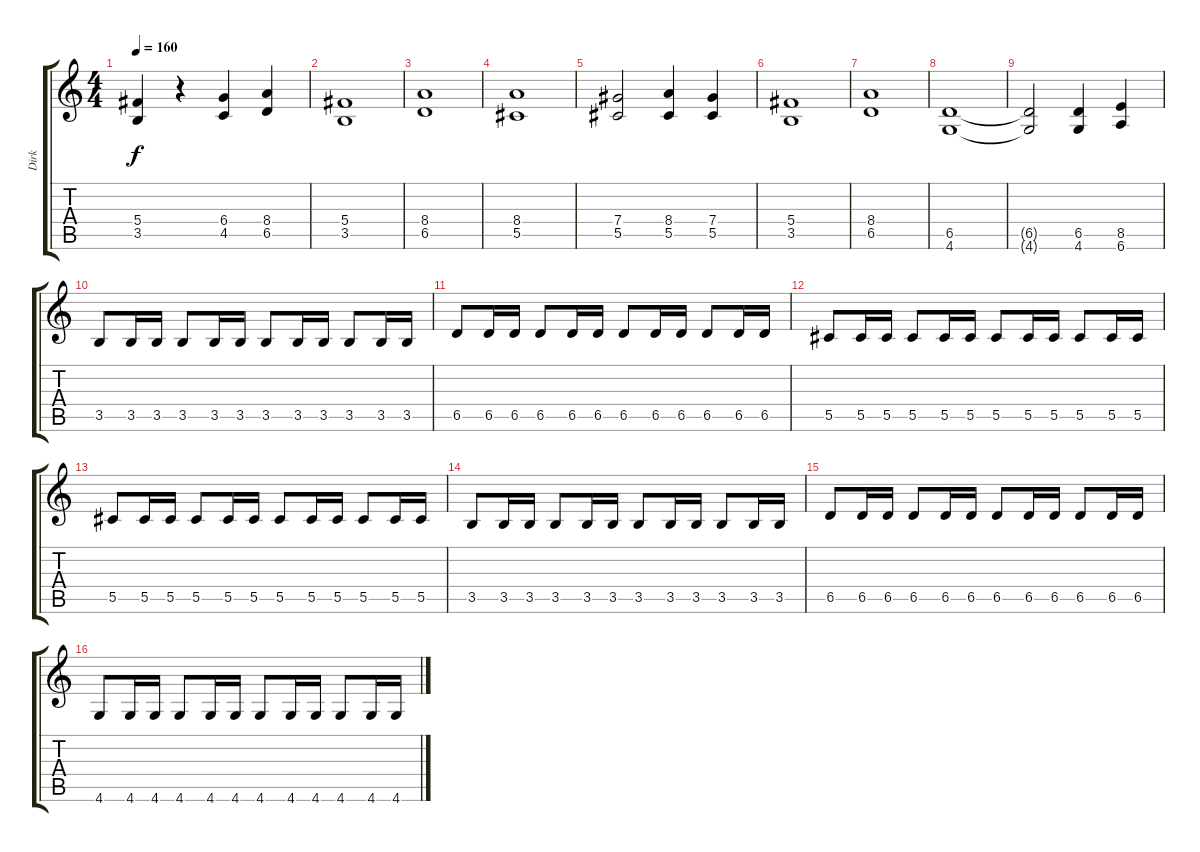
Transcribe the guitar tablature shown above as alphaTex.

\track ("Dirk" "Dirk") {instrument distortionguitar}
\staff {score tabs}
\tuning (Eb4 Bb3 Gb3 Db3 Ab2 Eb2) {hide}
\ts (4 4)
\tempo 160
\clef g2
\ks c
(5.4 3.5).4{dy f} r.4 (6.4 4.5).4 (8.4 6.5).4 |
(5.4 3.5).1 |
(8.4 6.5).1 |
(8.4 5.5).1 |
(7.4 5.5).2 (8.4 5.5).4 (7.4 5.5).4 |
(5.4 3.5).1 |
(8.4 6.5).1 |
(6.5 4.6).1 |
(6.5{t} 4.6{t}).2 (6.5 4.6).4 (8.5 6.6).4 |
3.5.8 3.5.16 3.5.16 3.5.8 3.5.16 3.5.16 3.5.8 3.5.16 3.5.16 3.5.8 3.5.16 3.5.16 |
6.5.8 6.5.16 6.5.16 6.5.8 6.5.16 6.5.16 6.5.8 6.5.16 6.5.16 6.5.8 6.5.16 6.5.16 |
5.5.8 5.5.16 5.5.16 5.5.8 5.5.16 5.5.16 5.5.8 5.5.16 5.5.16 5.5.8 5.5.16 5.5.16 |
5.5.8 5.5.16 5.5.16 5.5.8 5.5.16 5.5.16 5.5.8 5.5.16 5.5.16 5.5.8 5.5.16 5.5.16 |
3.5.8 3.5.16 3.5.16 3.5.8 3.5.16 3.5.16 3.5.8 3.5.16 3.5.16 3.5.8 3.5.16 3.5.16 |
6.5.8 6.5.16 6.5.16 6.5.8 6.5.16 6.5.16 6.5.8 6.5.16 6.5.16 6.5.8 6.5.16 6.5.16 |
4.6.8 4.6.16 4.6.16 4.6.8 4.6.16 4.6.16 4.6.8 4.6.16 4.6.16 4.6.8 4.6.16 4.6.16
